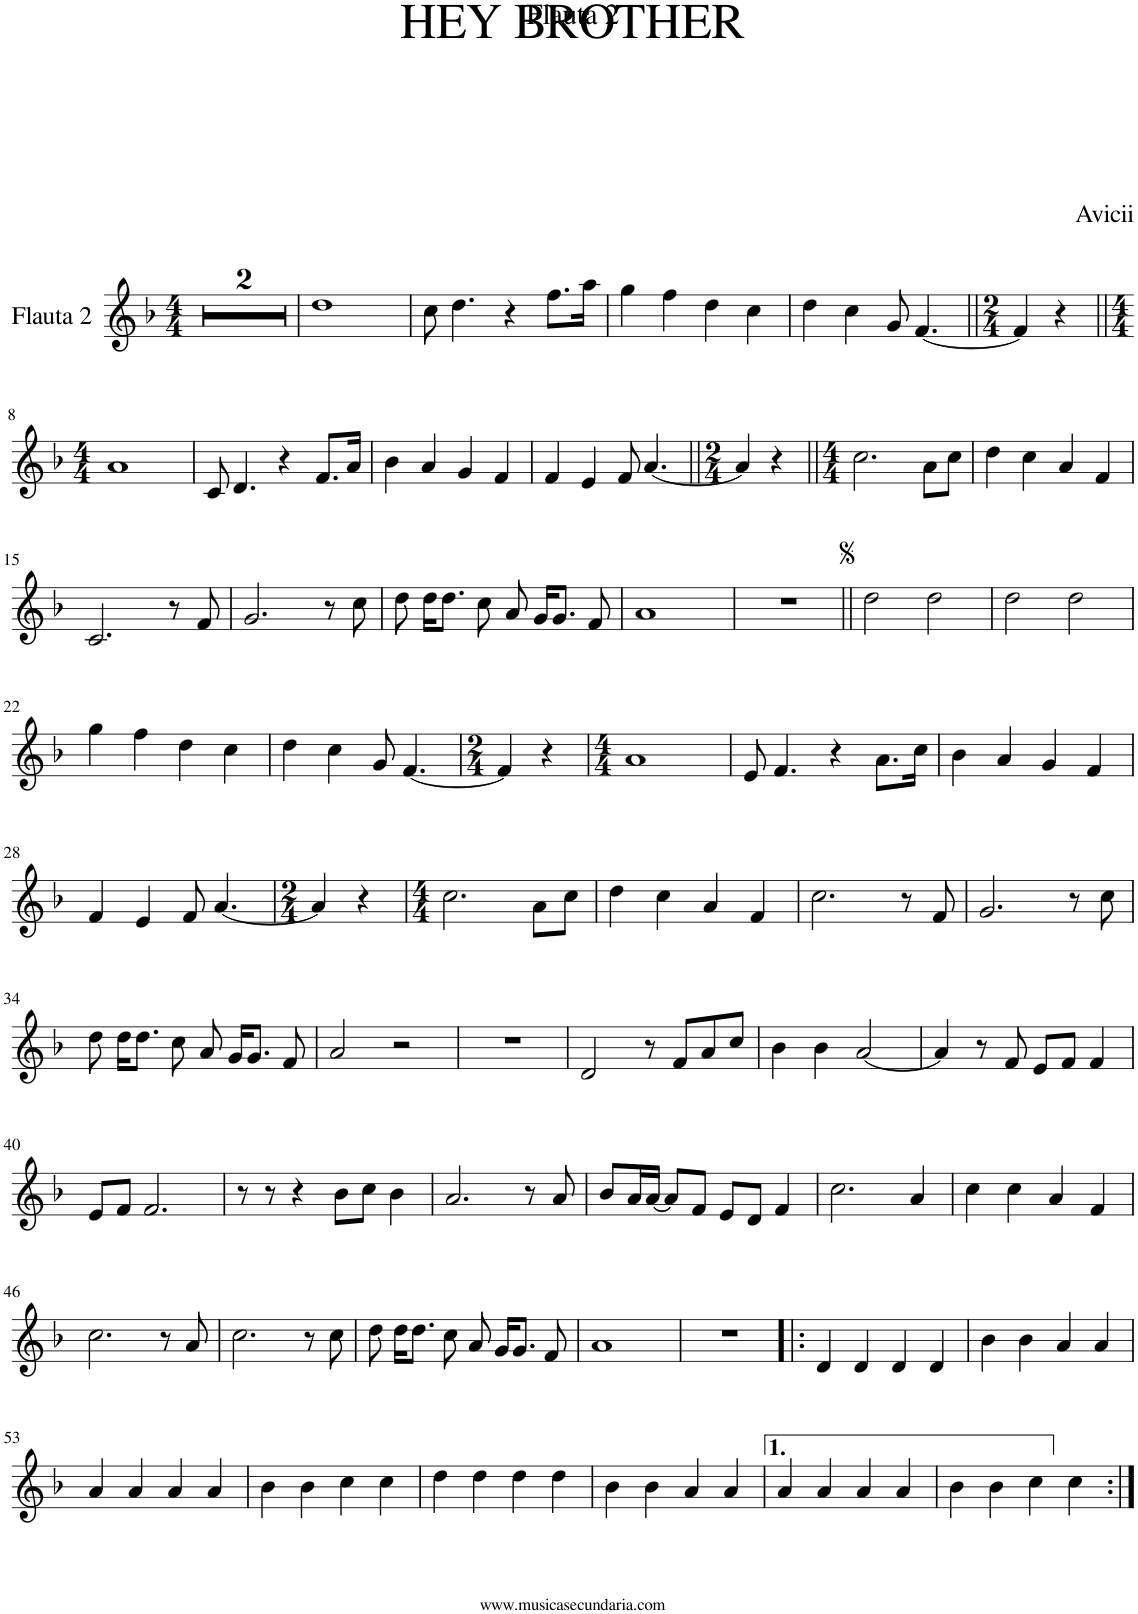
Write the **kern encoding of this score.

**kern
*part1
*staff1
*I"Flauta 2
*I'Fl
*clefG2
*k[b-]
*M4/4
=1
1r
=2
1r
=3
1dd
=4
8cc\
4.dd\
4r
8.ff\L
16aa\Jk
=5
4gg\
4ff\
4dd\
4cc\
=6
4dd\
4cc\
8g/
[4.f/
=7||
*M2/4
4f/]
4r
!!LO:LB:g=z
=8||
*M4/4
1a
=9
8c/
4.d/
4r
8.f/L
16a/Jk
=10
4b-\
4a/
4g/
4f/
=11
4f/
4e/
8f/
[4.a/
=12||
*M2/4
4a/]
4r
=13||
*M4/4
2.cc\
8a\L
8cc\J
=14
4dd\
4cc\
4a/
4f/
!!LO:LB:g=z
=15
2.c/
8r
8f/
=16
2.g/
8r
8cc\
=17
8dd\
16dd\KL
8.dd\J
8cc\
8a/
16g/KL
8.g/J
8f/
=18
1a
=19
1r
=20||
2dd\
2dd\
=21
2dd\
2dd\
!!LO:LB:g=z
=22
4gg\
4ff\
4dd\
4cc\
=23
4dd\
4cc\
8g/
[4.f/
=24
*M2/4
4f/]
4r
=25
*M4/4
1a
=26
8e/
4.f/
4r
8.a\L
16cc\Jk
=27
4b-\
4a/
4g/
4f/
!!LO:LB:g=z
=28
4f/
4e/
8f/
[4.a/
=29
*M2/4
4a/]
4r
=30
*M4/4
2.cc\
8a\L
8cc\J
=31
4dd\
4cc\
4a/
4f/
=32
2.cc\
8r
8f/
=33
2.g/
8r
8cc\
!!LO:LB:g=z
=34
8dd\
16dd\KL
8.dd\J
8cc\
8a/
16g/KL
8.g/J
8f/
=35
2a/
2r
=36
1r
=37
2d/
8r
8f/L
8a/
8cc/J
=38
4b-\
4b-\
[2a/
=39
4a/]
8r
8f/
8e/L
8f/J
4f/
!!LO:LB:g=z
=40
8e/L
8f/J
2.f/
=41
8r
8r
4r
8b-\L
8cc\J
4b-\
=42
2.a/
8r
8a/
=43
8b-/L
16a/L
[16a/JJ
8a/L]
8f/J
8e/L
8d/J
4f/
=44
2.cc\
4a/
=45
4cc\
4cc\
4a/
4f/
!!LO:LB:g=z
=46
2.cc\
8r
8a/
=47
2.cc\
8r
8cc\
=48
8dd\
16dd\KL
8.dd\J
8cc\
8a/
16g/KL
8.g/J
8f/
=49
1a
=50
1r
=51!|:
4d/
4d/
4d/
4d/
=52
4b-\
4b-\
4a/
4a/
!!LO:LB:g=z
=53
4a/
4a/
4a/
4a/
=54
4b-\
4b-\
4cc\
4cc\
=55
4dd\
4dd\
4dd\
4dd\
=56
4b-\
4b-\
4a/
4a/
=57
4a/
4a/
4a/
4a/
=
*-
